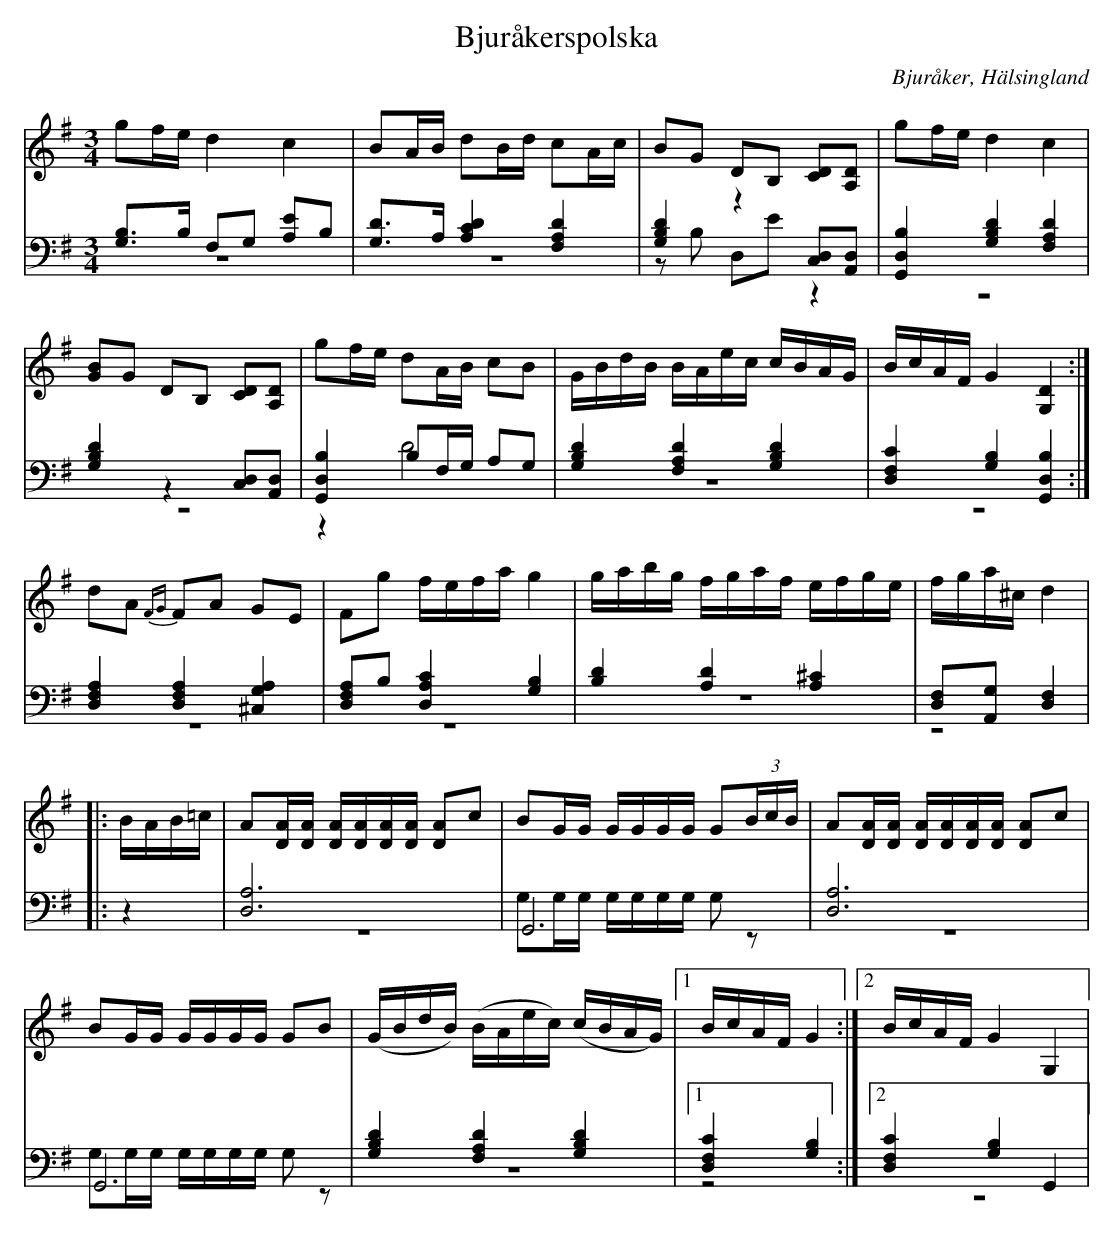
X:1
T: Bjuråkerspolska
O: Bjuråker, Hälsingland
M: 3/4
L: 1/8
K: G
V:1
V:2
V:3 merge
V:1
gf/e/ d2 c2|BA/B/ dB/d/ cA/c/| BG DB, [CD][A,D]|gf/e/ d2 c2|
[GB]G DB, [CD][A,D] |gf/e/ dA/B/ cB|G/B/d/B/ B/A/e/c/ c/B/A/G/|B/c/A/F/ G2 [G,2D2]:|
dA {FG}FA GE|Fg f/e/f/a/ g2|g/a/b/g/ f/g/a/f/ e/f/g/e/ |f/g/a/^c/ d2 |
|:B/A/B/=c/|A[D/A/][D/A/] [D/A/][D/A/][D/A/][D/A/] [DA]c|BG/G/ G/G/G/G/ G(3B/c/B/|A[D/A/][D/A/] [D/A/][D/A/][D/A/][D/A/] [DA]c|
BG/G/ G/G/G/G/ GB|(G/B/d/B/) (B/A/e/c/) (c/B/A/G/)|1 B/c/A/F/ G2:|2 B/c/A/F/ G2 G,2|
V:2 clef=bass
[G,B,]>B, F,G, [A,E]B,|[G,D]>A, [A,2C2D2] [F,2A,2 D2]|[G,2B,2D2] z2 [C,D,][A,,D,]|[G,,2D,2B,2] [G,2B,2D2] [F,2A,2 D2]|
[G,2B,2D2] z2 [C,D,][A,,D,]|[G,,2D,2B,2] B,F,/G,/ A,G,|[G,2B,2D2] [F,2A,2 D2] [G,2B,2D2]|[D,2F,2C2] [G,2B,2][G,,2D,2B,2]:|
[D,2F,2A,2] [D,2F,2A,2] [^C,2G,2A,2]|[D,F,A,]B, [D,2A,2C2] [G,2B,2]|[B,2D2] [A,2D2] [A,2^C2]|[D,F,][A,,G,] [D,2F,2]|
|:z2|[D,6A,6]|G,,6|[D,6A,6]|
G,,6|[G,2B,2D2] [F,2A,2 D2] [G,2B,2D2]|1 [D,2F,2C2] [G,2B,2] :|2 [D,2F,2C2] [G,2B,2] G,,2|
V:3  clef=bass
z6|z6|zB, D,E z2|z6|
z6 |z2 D4|z6|z6:|
z6|z6|z6|z4|
|:z2|z6|G,G,/G,/ G,/G,/G,/G,/ G,z|z6 |
G,G,/G,/ G,/G,/G,/G,/ G,z|z6|1 z4:|2 z6|
